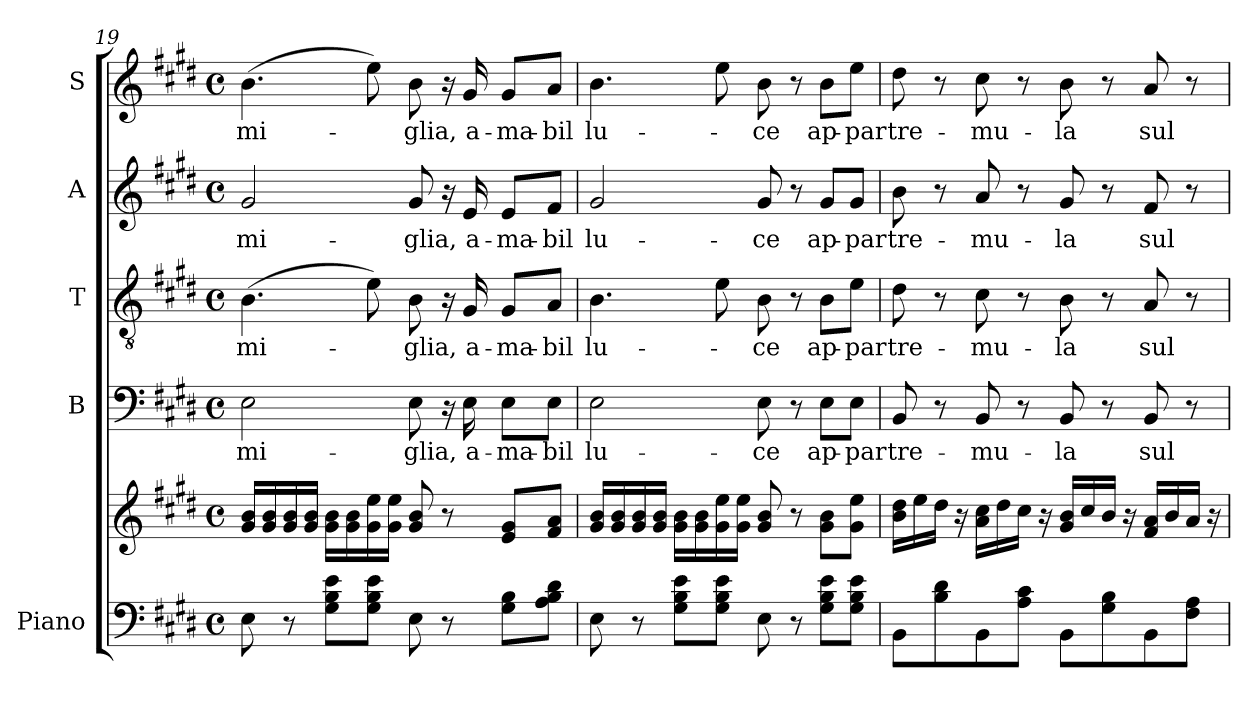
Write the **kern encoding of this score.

**kern	**kern	**kern	**text	**kern	**text	**kern	**text	**kern	**text
*part5	*part5	*part4	*part4	*part3	*part3	*part2	*part2	*part1	*part1
*staff6	*staff5	*staff4	*staff4	*staff3	*staff3	*staff2	*staff2	*staff1	*staff1
*I"Piano	*	*I"B	*	*I"T	*	*I"A	*	*I"S	*
*I'Pno	*	*I'B	*	*I'T	*	*I'A	*	*I'S	*
!!LO:LB:g=z
*clefF4	*clefG2	*clefF4	*	*clefGv2	*	*clefG2	*	*clefG2	*
*k[f#c#g#d#]	*k[f#c#g#d#]	*k[f#c#g#d#]	*	*k[f#c#g#d#]	*	*k[f#c#g#d#]	*	*k[f#c#g#d#]	*
*M4/4	*M4/4	*M4/4	*	*M4/4	*	*M4/4	*	*M4/4	*
*met(c)	*met(c)	*met(c)	*	*met(c)	*	*met(c)	*	*met(c)	*
=19	=19	=19	=19	=19	=19	=19	=19	=19	=19
8E\	16g#/ 16b/LL	2E\	-mi-	(4.B\	-mi-	2g#/	-mi-	(4.b\	-mi-
.	16g#/ 16b/	.	.	.	.	.	.	.	.
8r	16g#/ 16b/	.	.	.	.	.	.	.	.
.	16g#/ 16b/JJ	.	.	.	.	.	.	.	.
8G#\ 8B\ 8e\L	16g#\ 16b\LL	.	.	.	.	.	.	.	.
.	16g#\ 16b\	.	.	.	.	.	.	.	.
8G#\ 8B\ 8e\J	16g#\ 16ee\	.	.	8e\)	.	.	.	8ee\)	.
.	16g#\ 16ee\JJ	.	.	.	.	.	.	.	.
8E\	8g#/ 8b/	8E\	-glia,	8B\	-glia,	8g#/	-glia,	8b\	-glia,
8r	8r	16r	.	16r	.	16r	.	16r	.
.	.	16E\	a-	16G#/	a-	16e/	a-	16g#/	a-
8G#\ 8B\L	8e/ 8g#/L	8E\L	-ma-	8G#/L	-ma-	8e/L	-ma-	8g#/L	-ma-
8A\ 8B\ 8d#\J	8f#/ 8a/J	8E\J	-bil	8A/J	-bil	8f#/J	-bil	8a/J	-bil
=20	=20	=20	=20	=20	=20	=20	=20	=20	=20
8E\	16g#/ 16b/LL	2E\	lu-	4.B\	lu-	2g#/	lu-	4.b\	lu-
.	16g#/ 16b/	.	.	.	.	.	.	.	.
8r	16g#/ 16b/	.	.	.	.	.	.	.	.
.	16g#/ 16b/JJ	.	.	.	.	.	.	.	.
8G#\ 8B\ 8e\L	16g#\ 16b\LL	.	.	.	.	.	.	.	.
.	16g#\ 16b\	.	.	.	.	.	.	.	.
8G#\ 8B\ 8e\J	16g#\ 16ee\	.	.	8e\	.	.	.	8ee\	.
.	16g#\ 16ee\JJ	.	.	.	.	.	.	.	.
8E\	8g#/ 8b/	8E\	-ce	8B\	-ce	8g#/	-ce	8b\	-ce
8r	8r	8r	.	8r	.	8r	.	8r	.
8G#\ 8B\ 8e\L	8g#\ 8b\L	8E\L	ap-	8B\L	ap-	8g#/L	ap-	8b\L	ap-
8G#\ 8B\ 8e\J	8g#\ 8ee\J	8E\J	-par	8e\J	-par	8g#/J	-par	8ee\J	-par
=21	=21	=21	=21	=21	=21	=21	=21	=21	=21
8BB\L	16b\ 16dd#\LL	8BB/	tre-	8d#\	tre-	8b\	tre-	8dd#\	tre-
.	16ee\	.	.	.	.	.	.	.	.
8B\ 8d#\	16dd#\JJ	8r	.	8r	.	8r	.	8r	.
.	16r	.	.	.	.	.	.	.	.
8BB\	16a\ 16cc#\LL	8BB/	-mu-	8c#\	-mu-	8a/	-mu-	8cc#\	-mu-
.	16dd#\	.	.	.	.	.	.	.	.
8A\ 8c#\J	16cc#\JJ	8r	.	8r	.	8r	.	8r	.
.	16r	.	.	.	.	.	.	.	.
8BB\L	16g#/ 16b/LL	8BB/	-la	8B\	-la	8g#/	-la	8b\	-la
.	16cc#/	.	.	.	.	.	.	.	.
8G#\ 8B\	16b/JJ	8r	.	8r	.	8r	.	8r	.
.	16r	.	.	.	.	.	.	.	.
8BB\	16f#/ 16a/LL	8BB/	sul-	8A/	sul-	8f#/	sul-	8a/	sul-
.	16b/	.	.	.	.	.	.	.	.
8F#\ 8A\J	16a/JJ	8r	.	8r	.	8r	.	8r	.
.	16r	.	.	.	.	.	.	.	.
=	=	=	=	=	=	=	=	=	=
*-	*-	*-	*-	*-	*-	*-	*-	*-	*-
